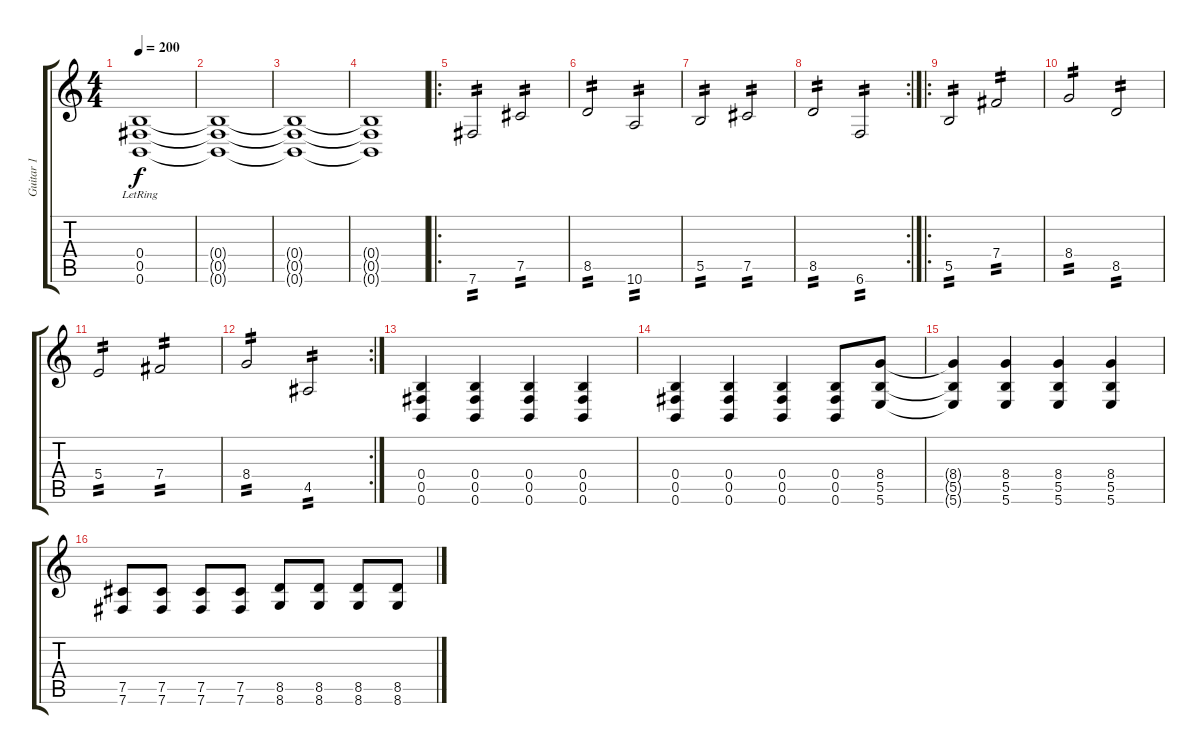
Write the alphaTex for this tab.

\track ("Guitar 1" "Guitar 1") {instrument overdrivenguitar}
\staff {score tabs}
\tuning (Db4 Ab3 E3 B2 Gb2 B1) {hide}
\ts (4 4)
\tempo 200
\clef g2
\ks c
(0.4 0.5{lr} 0.6{lr}).1{dy f} |
(0.4{t} 0.5{t} 0.6{t}).1 |
(0.4{t} 0.5{t} 0.6{t}).1 |
(0.4{t} 0.5{t} 0.6{t}).1 |
\ro
7.6.2{tp 2} 7.5.2{tp 2} |
8.5.2{tp 2} 10.6.2{tp 2} |
5.5.2{tp 2} 7.5.2{tp 2} |
\rc 2
8.5.2{tp 2} 6.6.2{tp 2} |
\ro
5.5.2{tp 2} 7.4.2{tp 2} |
8.4.2{tp 2} 8.5.2{tp 2} |
5.4.2{tp 2} 7.4.2{tp 2} |
\rc 2
8.4.2{tp 2} 4.5.2{tp 2} |
(0.4 0.5 0.6).4 (0.4 0.5 0.6).4 (0.4 0.5 0.6).4 (0.4 0.5 0.6).4 |
(0.4 0.5 0.6).4 (0.4 0.5 0.6).4 (0.4 0.5 0.6).4 (0.4 0.5 0.6).8 (8.4 5.5 5.6).8 |
(8.4{t} 5.5{t} 5.6{t}).4 (8.4 5.5 5.6).4 (8.4 5.5 5.6).4 (8.4 5.5 5.6).4 |
(7.5 7.6).8 (7.5 7.6).8 (7.5 7.6).8 (7.5 7.6).8 (8.5 8.6).8 (8.5 8.6).8 (8.5 8.6).8 (8.5 8.6).8
